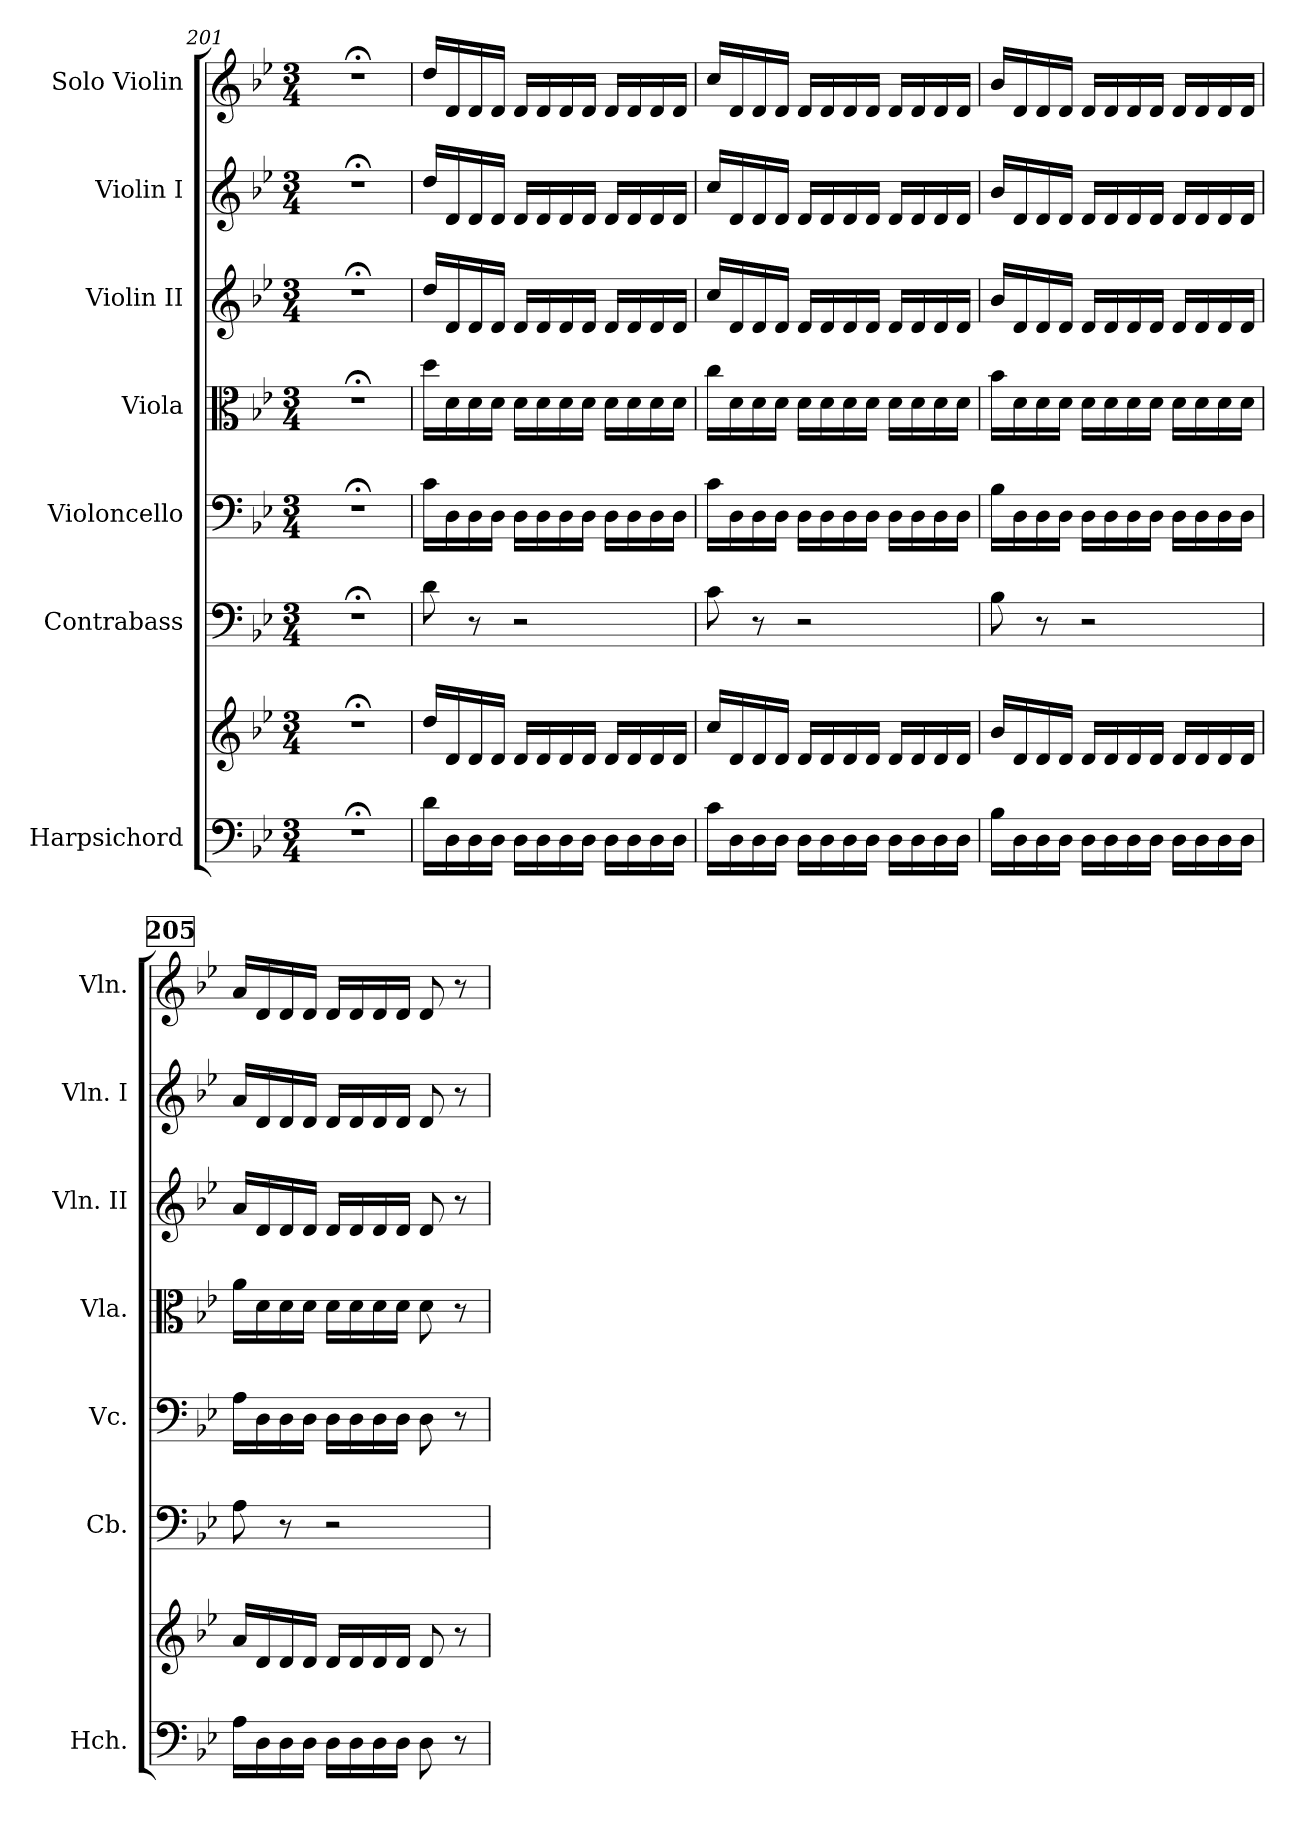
**kern	**kern	**kern	**kern	**kern	**kern	**kern	**kern
*part7	*part7	*part6	*part5	*part4	*part3	*part2	*part1
*staff8	*staff7	*staff6	*staff5	*staff4	*staff3	*staff2	*staff1
*I"Harpsichord	*	*I"Contrabass	*I"Violoncello	*I"Viola	*I"Violin II	*I"Violin I	*I"Solo Violin
*I'Hch.	*	*I'Cb.	*I'Vc.	*I'Vla.	*I'Vln. II	*I'Vln. I	*I'Vln.
*clefF4	*clefG2	*clefF4	*clefF4	*clefC3	*clefG2	*clefG2	*clefG2
*	*	*ITrd7c12	*	*	*	*	*
*k[b-e-]	*k[b-e-]	*k[b-e-]	*k[b-e-]	*k[b-e-]	*k[b-e-]	*k[b-e-]	*k[b-e-]
*M3/4	*M3/4	*M3/4	*M3/4	*M3/4	*M3/4	*M3/4	*M3/4
=201	=201	=201	=201	=201	=201	=201	=201
2.r;<	2.r;<	2.r;<	2.r;<	2.r;<	2.r;<	2.r;<	2.r;<
=202	=202	=202	=202	=202	=202	=202	=202
16d\LL	16dd/LL	8D\	16c\LL	16dd\LL	16dd/LL	16dd/LL	16dd/LL
16D\	16d/	.	16D\	16d\	16d/	16d/	16d/
16D\	16d/	8r	16D\	16d\	16d/	16d/	16d/
16D\JJ	16d/JJ	.	16D\JJ	16d\JJ	16d/JJ	16d/JJ	16d/JJ
16D\LL	16d/LL	2r	16D\LL	16d\LL	16d/LL	16d/LL	16d/LL
16D\	16d/	.	16D\	16d\	16d/	16d/	16d/
16D\	16d/	.	16D\	16d\	16d/	16d/	16d/
16D\JJ	16d/JJ	.	16D\JJ	16d\JJ	16d/JJ	16d/JJ	16d/JJ
16D\LL	16d/LL	.	16D\LL	16d\LL	16d/LL	16d/LL	16d/LL
16D\	16d/	.	16D\	16d\	16d/	16d/	16d/
16D\	16d/	.	16D\	16d\	16d/	16d/	16d/
16D\JJ	16d/JJ	.	16D\JJ	16d\JJ	16d/JJ	16d/JJ	16d/JJ
=203	=203	=203	=203	=203	=203	=203	=203
16c\LL	16cc/LL	8C\	16c\LL	16cc\LL	16cc/LL	16cc/LL	16cc/LL
16D\	16d/	.	16D\	16d\	16d/	16d/	16d/
16D\	16d/	8r	16D\	16d\	16d/	16d/	16d/
16D\JJ	16d/JJ	.	16D\JJ	16d\JJ	16d/JJ	16d/JJ	16d/JJ
16D\LL	16d/LL	2r	16D\LL	16d\LL	16d/LL	16d/LL	16d/LL
16D\	16d/	.	16D\	16d\	16d/	16d/	16d/
16D\	16d/	.	16D\	16d\	16d/	16d/	16d/
16D\JJ	16d/JJ	.	16D\JJ	16d\JJ	16d/JJ	16d/JJ	16d/JJ
16D\LL	16d/LL	.	16D\LL	16d\LL	16d/LL	16d/LL	16d/LL
16D\	16d/	.	16D\	16d\	16d/	16d/	16d/
16D\	16d/	.	16D\	16d\	16d/	16d/	16d/
16D\JJ	16d/JJ	.	16D\JJ	16d\JJ	16d/JJ	16d/JJ	16d/JJ
!!LO:PB:g=z
=204	=204	=204	=204	=204	=204	=204	=204
16B-\LL	16b-/LL	8BB-\	16B-\LL	16b-\LL	16b-/LL	16b-/LL	16b-/LL
16D\	16d/	.	16D\	16d\	16d/	16d/	16d/
16D\	16d/	8r	16D\	16d\	16d/	16d/	16d/
16D\JJ	16d/JJ	.	16D\JJ	16d\JJ	16d/JJ	16d/JJ	16d/JJ
16D\LL	16d/LL	2r	16D\LL	16d\LL	16d/LL	16d/LL	16d/LL
16D\	16d/	.	16D\	16d\	16d/	16d/	16d/
16D\	16d/	.	16D\	16d\	16d/	16d/	16d/
16D\JJ	16d/JJ	.	16D\JJ	16d\JJ	16d/JJ	16d/JJ	16d/JJ
16D\LL	16d/LL	.	16D\LL	16d\LL	16d/LL	16d/LL	16d/LL
16D\	16d/	.	16D\	16d\	16d/	16d/	16d/
16D\	16d/	.	16D\	16d\	16d/	16d/	16d/
16D\JJ	16d/JJ	.	16D\JJ	16d\JJ	16d/JJ	16d/JJ	16d/JJ
!!LO:REH:place=s1:a:B:fs=14:t=205
=205	=205	=205	=205	=205	=205	=205	=205
16A\LL	16a/LL	8AA\	16A\LL	16a\LL	16a/LL	16a/LL	16a/LL
16D\	16d/	.	16D\	16d\	16d/	16d/	16d/
16D\	16d/	8r	16D\	16d\	16d/	16d/	16d/
16D\JJ	16d/JJ	.	16D\JJ	16d\JJ	16d/JJ	16d/JJ	16d/JJ
16D\LL	16d/LL	2r	16D\LL	16d\LL	16d/LL	16d/LL	16d/LL
16D\	16d/	.	16D\	16d\	16d/	16d/	16d/
16D\	16d/	.	16D\	16d\	16d/	16d/	16d/
16D\JJ	16d/JJ	.	16D\JJ	16d\JJ	16d/JJ	16d/JJ	16d/JJ
8D\	8d/	.	8D\	8d\	8d/	8d/	8d/
8r	8r	.	8r	8r	8r	8r	8r
=	=	=	=	=	=	=	=
*-	*-	*-	*-	*-	*-	*-	*-
